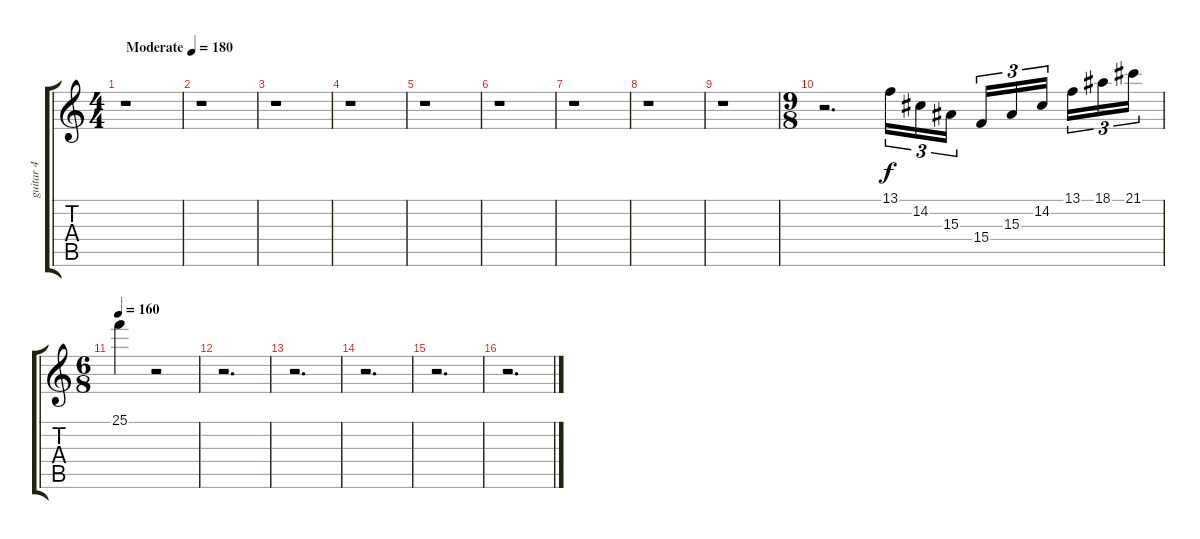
\track ("guitar 4" "guitar 4") {instrument lead1square}
\staff {score tabs}
\tuning (E4 B3 G3 D3 A2 E2) {hide}
\ts (4 4)
\tempo (180 "Moderate")
\clef g2
\ks c
r.1{dy f instrument lead1square} |
r.1 |
r.1 |
r.1 |
r.1 |
r.1 |
r.1 |
r.1 |
r.1 |
\ts (9 8)
r.2{d} 13.1.16{tu (3 2)} 14.2.16{tu (3 2)} 15.3.16{tu (3 2)} 15.4.16{tu (3 2)} 15.3.16{tu (3 2)} 14.2.16{tu (3 2)} 13.1.16{tu (3 2)} 18.1.16{tu (3 2)} 21.1.16{tu (3 2)} |
\ts (6 8)
\tempo 160
25.1.4 r.2 |
r.2{d} |
r.2{d} |
r.2{d} |
r.2{d} |
r.2{d}
